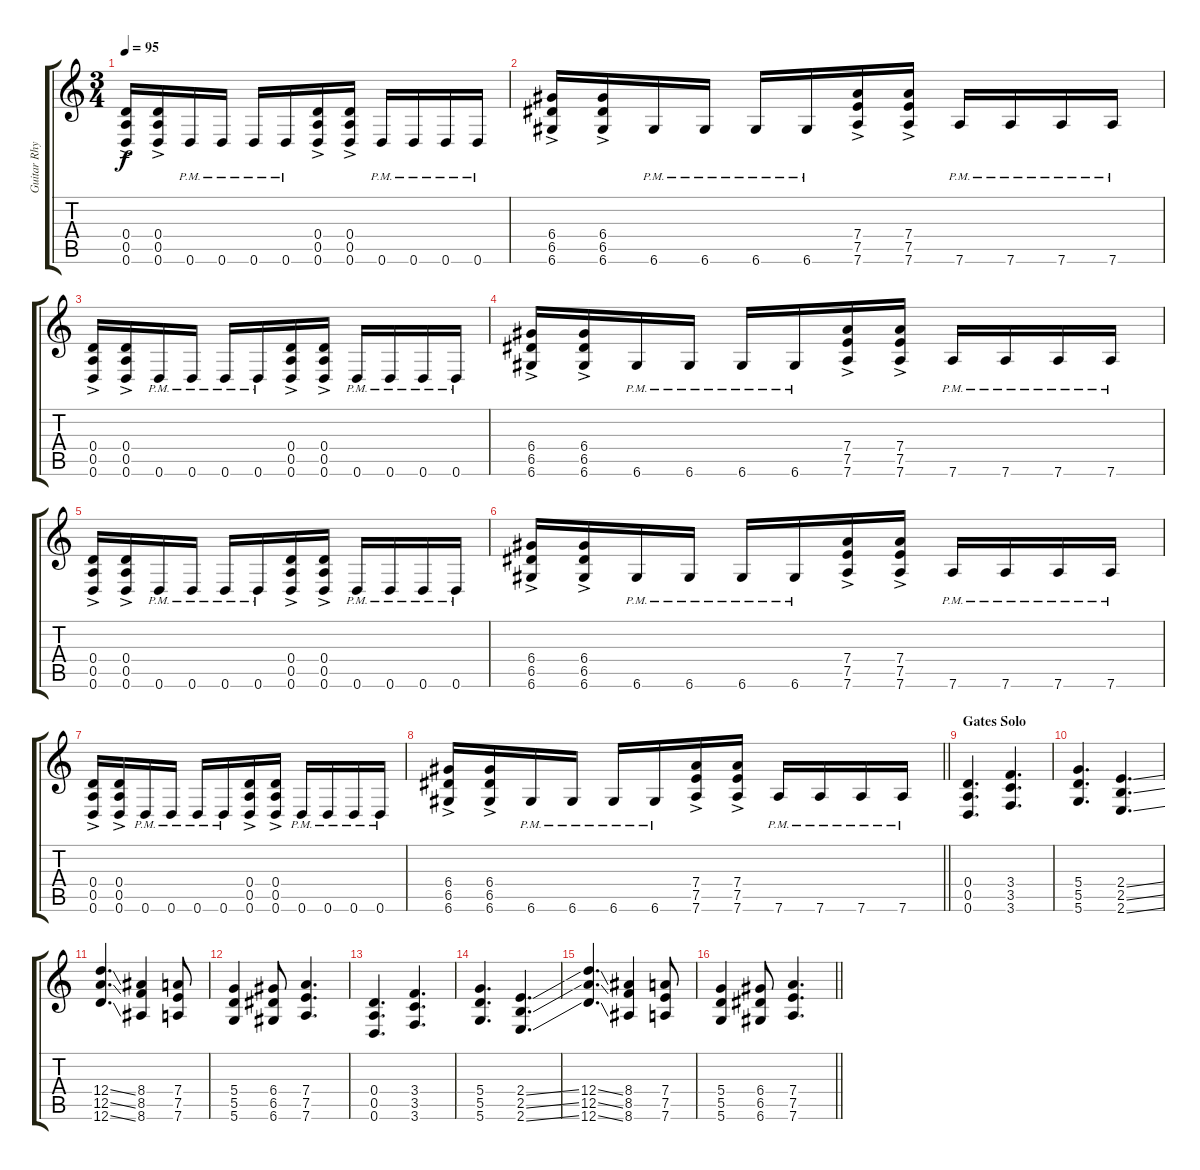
\track ("Guitar Rhythm Synyster" "Guitar Rhy") {instrument distortionguitar}
\staff {score tabs}
\tuning (E4 B3 G3 D3 A2 D2) {hide}
\ts (3 4)
\tempo 95
\clef g2
\ks c
(0.4 0.5 0.6{ac}).16{dy f} (0.4 0.5 0.6{ac}).16 0.6{pm}.16 0.6{pm}.16 0.6{pm}.16 0.6{pm}.16 (0.4 0.5 0.6{ac}).16 (0.4 0.5 0.6{ac}).16 0.6{pm}.16 0.6{pm}.16 0.6{pm}.16 0.6{pm}.16 |
(6.4 6.5 6.6{ac}).16 (6.4 6.5 6.6{ac}).16 6.6{pm}.16 6.6{pm}.16 6.6{pm}.16 6.6{pm}.16 (7.4 7.5 7.6{ac}).16 (7.4 7.5 7.6{ac}).16 7.6{pm}.16 7.6{pm}.16 7.6{pm}.16 7.6{pm}.16 |
(0.4 0.5 0.6{ac}).16 (0.4 0.5 0.6{ac}).16 0.6{pm}.16 0.6{pm}.16 0.6{pm}.16 0.6{pm}.16 (0.4 0.5 0.6{ac}).16 (0.4 0.5 0.6{ac}).16 0.6{pm}.16 0.6{pm}.16 0.6{pm}.16 0.6{pm}.16 |
(6.4 6.5 6.6{ac}).16 (6.4 6.5 6.6{ac}).16 6.6{pm}.16 6.6{pm}.16 6.6{pm}.16 6.6{pm}.16 (7.4 7.5 7.6{ac}).16 (7.4 7.5 7.6{ac}).16 7.6{pm}.16 7.6{pm}.16 7.6{pm}.16 7.6{pm}.16 |
(0.4 0.5 0.6{ac}).16 (0.4 0.5 0.6{ac}).16 0.6{pm}.16 0.6{pm}.16 0.6{pm}.16 0.6{pm}.16 (0.4 0.5 0.6{ac}).16 (0.4 0.5 0.6{ac}).16 0.6{pm}.16 0.6{pm}.16 0.6{pm}.16 0.6{pm}.16 |
(6.4 6.5 6.6{ac}).16 (6.4 6.5 6.6{ac}).16 6.6{pm}.16 6.6{pm}.16 6.6{pm}.16 6.6{pm}.16 (7.4 7.5 7.6{ac}).16 (7.4 7.5 7.6{ac}).16 7.6{pm}.16 7.6{pm}.16 7.6{pm}.16 7.6{pm}.16 |
(0.4 0.5 0.6{ac}).16 (0.4 0.5 0.6{ac}).16 0.6{pm}.16 0.6{pm}.16 0.6{pm}.16 0.6{pm}.16 (0.4 0.5 0.6{ac}).16 (0.4 0.5 0.6{ac}).16 0.6{pm}.16 0.6{pm}.16 0.6{pm}.16 0.6{pm}.16 |
\barLineRight lightlight
(6.4 6.5 6.6{ac}).16 (6.4 6.5 6.6{ac}).16 6.6{pm}.16 6.6{pm}.16 6.6{pm}.16 6.6{pm}.16 (7.4 7.5 7.6{ac}).16 (7.4 7.5 7.6{ac}).16 7.6{pm}.16 7.6{pm}.16 7.6{pm}.16 7.6{pm}.16 |
\section ("" "Gates Solo")
(0.4 0.5 0.6).4{d} (3.4 3.5 3.6).4{d} |
(5.4 5.5 5.6).4{d} (2.4{ss} 2.5{ss} 2.6{ss}).4{d} |
(12.4{ss} 12.5{ss} 12.6{ss}).4{d} (8.4 8.5 8.6).4 (7.4 7.5 7.6).8 |
(5.4 5.5 5.6).4 (6.4 6.5 6.6).8 (7.4 7.5 7.6).4{d} |
(0.4 0.5 0.6).4{d} (3.4 3.5 3.6).4{d} |
(5.4 5.5 5.6).4{d} (2.4{ss} 2.5{ss} 2.6{ss}).4{d} |
(12.4{ss} 12.5{ss} 12.6{ss}).4{d} (8.4 8.5 8.6).4 (7.4 7.5 7.6).8 |
\barLineRight lightlight
(5.4 5.5 5.6).4 (6.4 6.5 6.6).8 (7.4 7.5 7.6).4{d}
